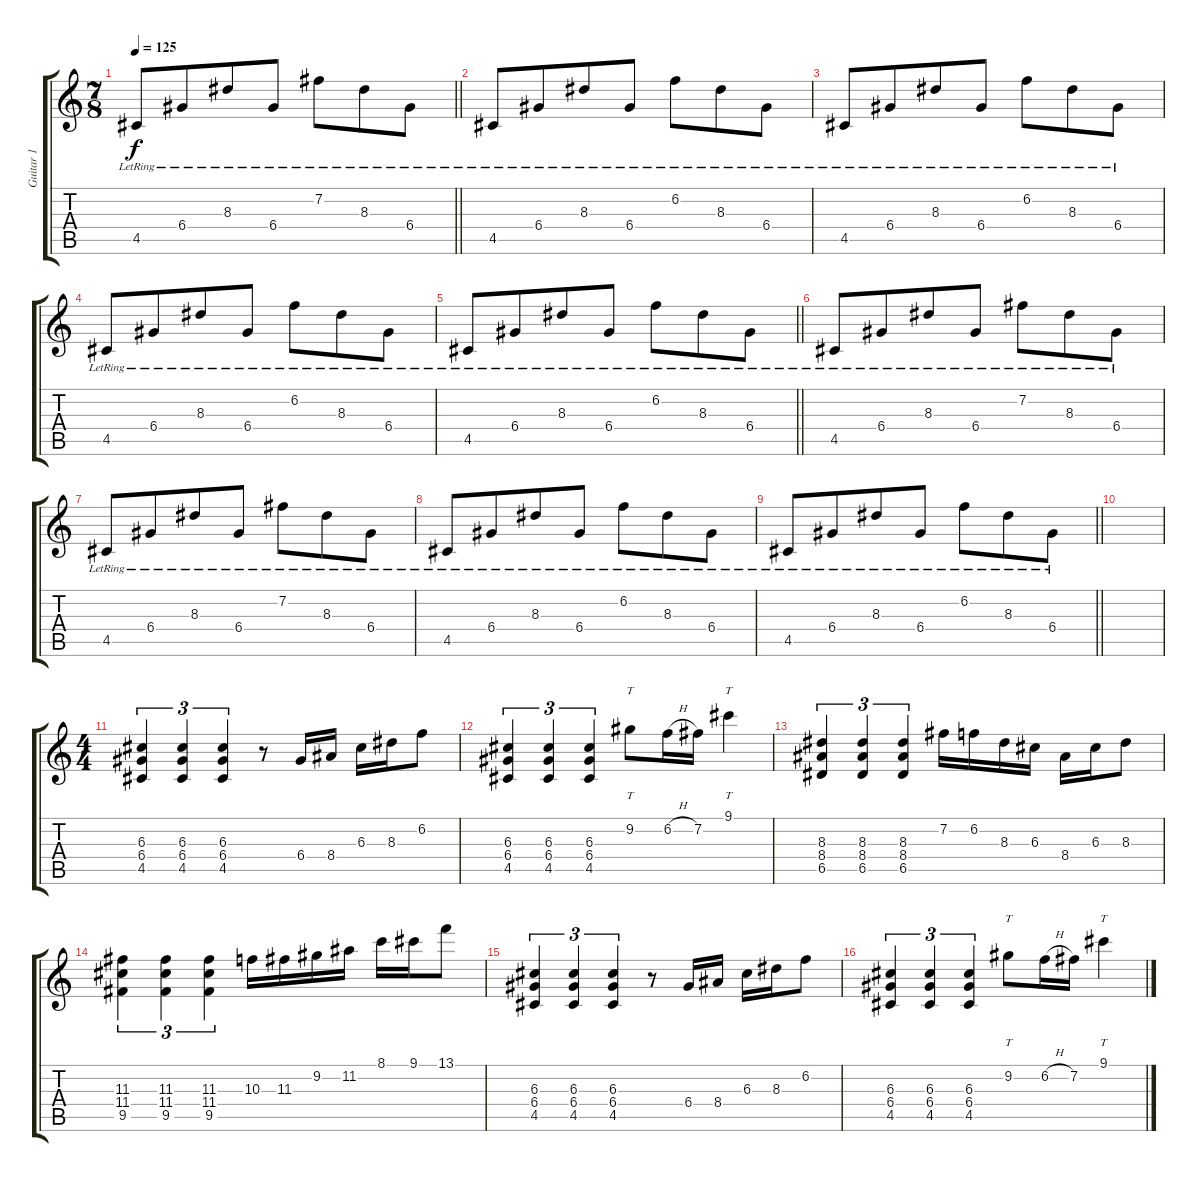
\track ("Guitar 1" "Guitar 1") {instrument electricguitarjazz}
\staff {score tabs}
\tuning (E4 B3 G3 D3 A2 D2) {hide}
\ts (7 8)
\tempo 125
\clef g2
\barLineRight lightlight
\ks c
4.5{lr}.8{dy f} 6.4{lr}.8 8.3{lr}.8 6.4{lr}.8 7.2{lr}.8 8.3{lr}.8 6.4{lr}.8 |
\section ("" "")
4.5{lr}.8 6.4{lr}.8 8.3{lr}.8 6.4{lr}.8 6.2{lr}.8 8.3{lr}.8 6.4{lr}.8 |
4.5{lr}.8 6.4{lr}.8 8.3{lr}.8 6.4{lr}.8 6.2{lr}.8 8.3{lr}.8 6.4{lr}.8 |
4.5{lr}.8 6.4{lr}.8 8.3{lr}.8 6.4{lr}.8 6.2{lr}.8 8.3{lr}.8 6.4{lr}.8 |
\barLineRight lightlight
4.5{lr}.8 6.4{lr}.8 8.3{lr}.8 6.4{lr}.8 6.2{lr}.8 8.3{lr}.8 6.4{lr}.8 |
4.5{lr}.8 6.4{lr}.8 8.3{lr}.8 6.4{lr}.8 7.2{lr}.8 8.3{lr}.8 6.4{lr}.8 |
4.5{lr}.8 6.4{lr}.8 8.3{lr}.8 6.4{lr}.8 7.2{lr}.8 8.3{lr}.8 6.4{lr}.8 |
4.5{lr}.8 6.4{lr}.8 8.3{lr}.8 6.4{lr}.8 6.2{lr}.8 8.3{lr}.8 6.4{lr}.8 |
\barLineRight lightlight
4.5{lr}.8 6.4{lr}.8 8.3{lr}.8 6.4{lr}.8 6.2{lr}.8 8.3{lr}.8 6.4{lr}.8 |
|
\ts (4 4)
(6.3 6.4 4.5).4{tu (3 2) instrument distortionguitar} (6.3 6.4 4.5).4{tu (3 2)} (6.3 6.4 4.5).4{tu (3 2)} r.8 6.4.16 8.4.16 6.3.16 8.3.16 6.2.8 |
(6.3 6.4 4.5).4{tu (3 2) instrument distortionguitar} (6.3 6.4 4.5).4{tu (3 2)} (6.3 6.4 4.5).4{tu (3 2)} 9.2.8{tt} 6.2{h}.16 7.2.16 9.1.4{tt} |
(8.3 8.4 6.5).4{tu (3 2)} (8.3 8.4 6.5).4{tu (3 2)} (8.3 8.4 6.5).4{tu (3 2)} 7.2.16 6.2.16 8.3.16 6.3.16 8.4.16 6.3.16 8.3.8 |
(11.3 11.4 9.5).4{tu (3 2)} (11.3 11.4 9.5).4{tu (3 2)} (11.3 11.4 9.5).4{tu (3 2)} 10.3.16 11.3.16 9.2.16 11.2.16 8.1.16 9.1.16 13.1.8 |
(6.3 6.4 4.5).4{tu (3 2) instrument distortionguitar} (6.3 6.4 4.5).4{tu (3 2)} (6.3 6.4 4.5).4{tu (3 2)} r.8 6.4.16 8.4.16 6.3.16 8.3.16 6.2.8 |
(6.3 6.4 4.5).4{tu (3 2) instrument distortionguitar} (6.3 6.4 4.5).4{tu (3 2)} (6.3 6.4 4.5).4{tu (3 2)} 9.2.8{tt} 6.2{h}.16 7.2.16 9.1.4{tt}
